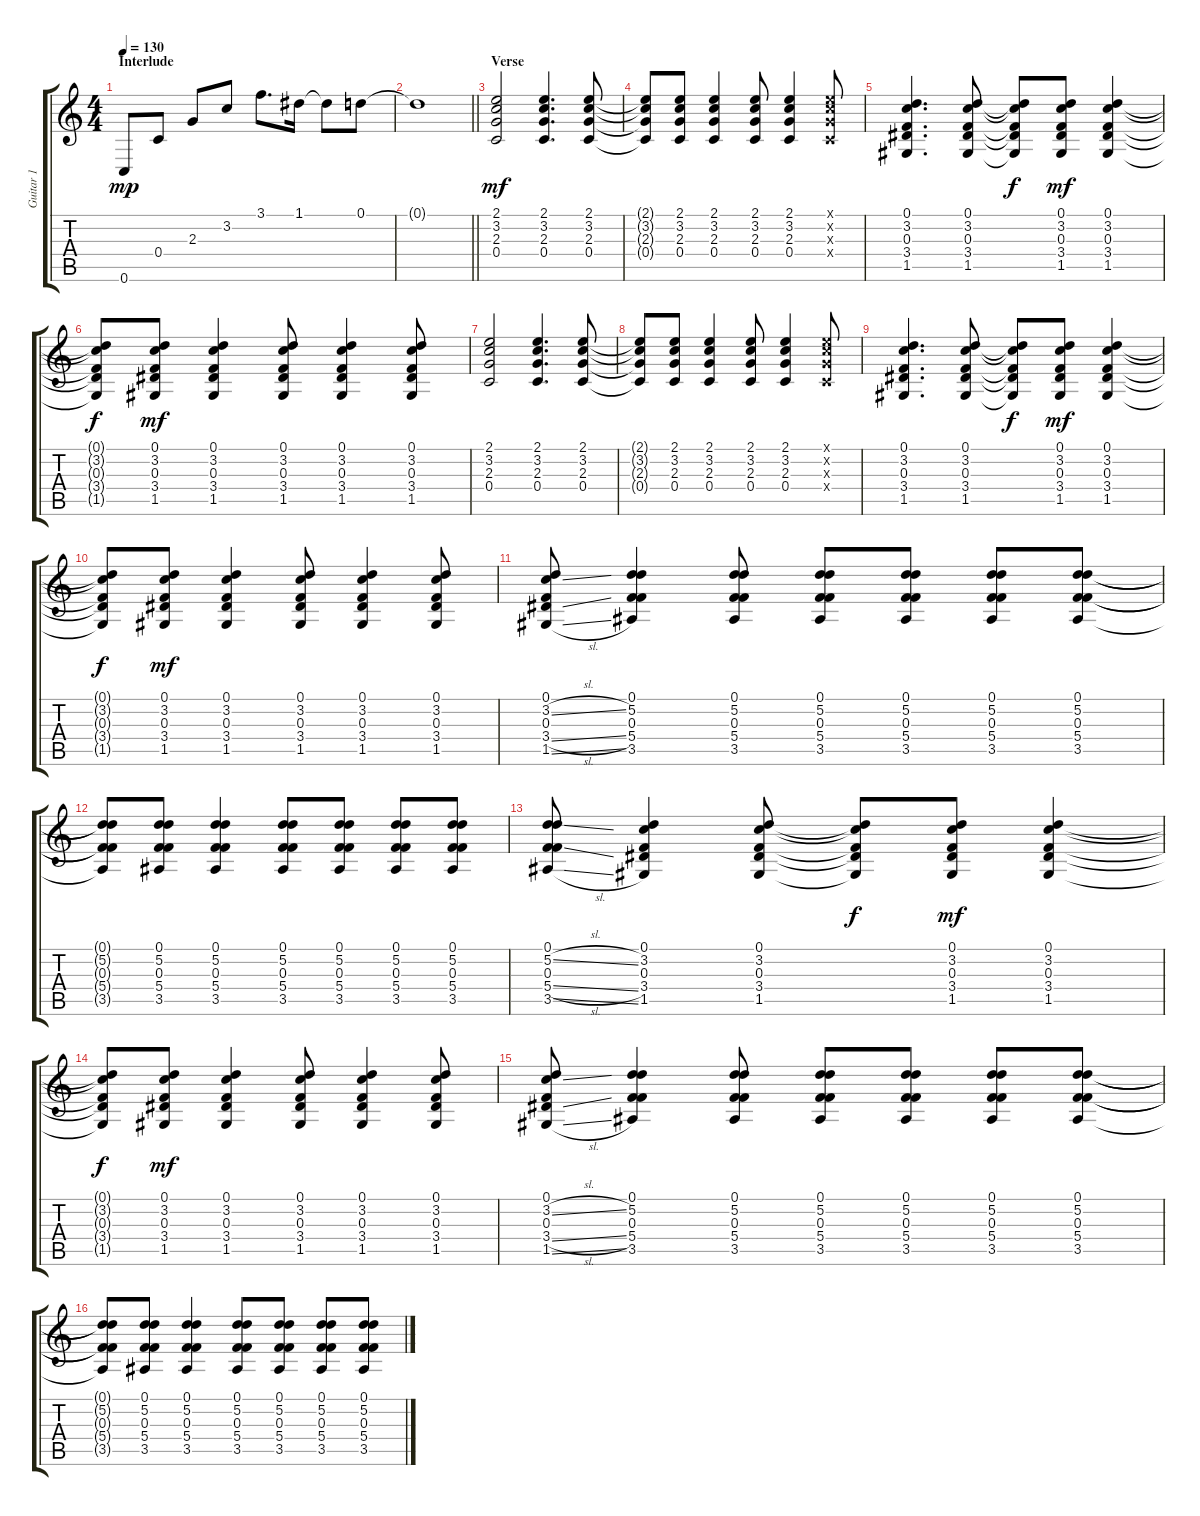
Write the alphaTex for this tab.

\track ("Guitar 1" "Guitar 1") {instrument electricguitarclean}
\staff {score tabs}
\tuning (D4 A3 F3 C3 G2 C2) {hide}
\ts (4 4)
\section ("" "Interlude")
\tempo 130
\clef g2
\ks c
0.6.8{dy mp} 0.4.8 2.3.8 3.2.8 3.1.8{d} 1.1.16 1.1{t}.8 0.1.8 |
\barLineRight lightlight
0.1{t}.1 |
\section ("" "Verse")
(2.1 3.2 2.3 0.4).2{dy mf} (2.1 3.2 2.3 0.4).4{d} (2.1 3.2 2.3 0.4).8 |
(2.1{t} 3.2{t} 2.3{t} 0.4{t}).8 (2.1 3.2 2.3 0.4).8 (2.1 3.2 2.3 0.4).4 (2.1 3.2 2.3 0.4).8 (2.1 3.2 2.3 0.4).4 (2.1{x} 3.2{x} 2.3{x} 0.4{x}).8 |
(0.1 3.2 0.3 3.4 1.5).4{d} (0.1 3.2 0.3 3.4 1.5).8 (0.1{t} 3.2{t} 0.3{t} 3.4{t} 1.5{t}).8{dy f} (0.1 3.2 0.3 3.4 1.5).8{dy mf} (0.1 3.2 0.3 3.4 1.5).4 |
(0.1{t} 3.2{t} 0.3{t} 3.4{t} 1.5{t}).8{dy f} (0.1 3.2 0.3 3.4 1.5).8{dy mf} (0.1 3.2 0.3 3.4 1.5).4 (0.1 3.2 0.3 3.4 1.5).8 (0.1 3.2 0.3 3.4 1.5).4 (0.1 3.2 0.3 3.4 1.5).8 |
(2.1 3.2 2.3 0.4).2 (2.1 3.2 2.3 0.4).4{d} (2.1 3.2 2.3 0.4).8 |
(2.1{t} 3.2{t} 2.3{t} 0.4{t}).8 (2.1 3.2 2.3 0.4).8 (2.1 3.2 2.3 0.4).4 (2.1 3.2 2.3 0.4).8 (2.1 3.2 2.3 0.4).4 (2.1{x} 3.2{x} 2.3{x} 0.4{x}).8 |
(0.1 3.2 0.3 3.4 1.5).4{d} (0.1 3.2 0.3 3.4 1.5).8 (0.1{t} 3.2{t} 0.3{t} 3.4{t} 1.5{t}).8{dy f} (0.1 3.2 0.3 3.4 1.5).8{dy mf} (0.1 3.2 0.3 3.4 1.5).4 |
(0.1{t} 3.2{t} 0.3{t} 3.4{t} 1.5{t}).8{dy f} (0.1 3.2 0.3 3.4 1.5).8{dy mf} (0.1 3.2 0.3 3.4 1.5).4 (0.1 3.2 0.3 3.4 1.5).8 (0.1 3.2 0.3 3.4 1.5).4 (0.1 3.2 0.3 3.4 1.5).8 |
(0.1 3.2{sl} 0.3 3.4{sl} 1.5{sl}).8 (0.1 5.2 0.3 5.4 3.5).4 (0.1 5.2 0.3 5.4 3.5).8 (0.1 5.2 0.3 5.4 3.5).8 (0.1 5.2 0.3 5.4 3.5).8 (0.1 5.2 0.3 5.4 3.5).8 (0.1 5.2 0.3 5.4 3.5).8 |
(0.1{t} 5.2{t} 0.3{t} 5.4{t} 3.5{t}).8 (0.1 5.2 0.3 5.4 3.5).8 (0.1 5.2 0.3 5.4 3.5).4 (0.1 5.2 0.3 5.4 3.5).8 (0.1 5.2 0.3 5.4 3.5).8 (0.1 5.2 0.3 5.4 3.5).8 (0.1 5.2 0.3 5.4 3.5).8 |
(0.1 5.2{sl} 0.3 5.4{sl} 3.5{sl}).8 (0.1 3.2 0.3 3.4 1.5).4 (0.1 3.2 0.3 3.4 1.5).8 (0.1{t} 3.2{t} 0.3{t} 3.4{t} 1.5{t}).8{dy f} (0.1 3.2 0.3 3.4 1.5).8{dy mf} (0.1 3.2 0.3 3.4 1.5).4 |
(0.1{t} 3.2{t} 0.3{t} 3.4{t} 1.5{t}).8{dy f} (0.1 3.2 0.3 3.4 1.5).8{dy mf} (0.1 3.2 0.3 3.4 1.5).4 (0.1 3.2 0.3 3.4 1.5).8 (0.1 3.2 0.3 3.4 1.5).4 (0.1 3.2 0.3 3.4 1.5).8 |
(0.1 3.2{sl} 0.3 3.4{sl} 1.5{sl}).8 (0.1 5.2 0.3 5.4 3.5).4 (0.1 5.2 0.3 5.4 3.5).8 (0.1 5.2 0.3 5.4 3.5).8 (0.1 5.2 0.3 5.4 3.5).8 (0.1 5.2 0.3 5.4 3.5).8 (0.1 5.2 0.3 5.4 3.5).8 |
(0.1{t} 5.2{t} 0.3{t} 5.4{t} 3.5{t}).8 (0.1 5.2 0.3 5.4 3.5).8 (0.1 5.2 0.3 5.4 3.5).4 (0.1 5.2 0.3 5.4 3.5).8 (0.1 5.2 0.3 5.4 3.5).8 (0.1 5.2 0.3 5.4 3.5).8 (0.1 5.2 0.3 5.4 3.5).8
